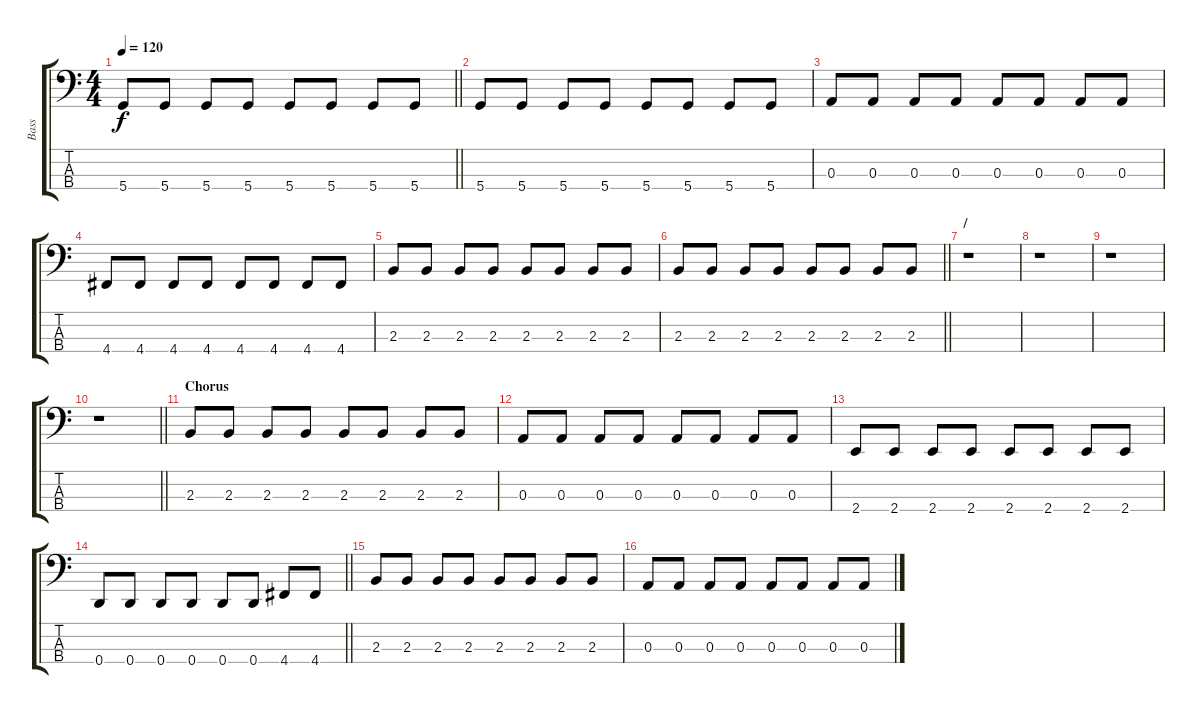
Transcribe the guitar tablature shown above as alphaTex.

\track ("Bass" "Bass") {instrument electricbasspick}
\staff {score tabs}
\tuning (G2 D2 A1 D1) {hide}
\ts (4 4)
\tempo 120
\clef f4
\barLineRight lightlight
\ks c
5.4.8{dy f} 5.4.8 5.4.8 5.4.8 5.4.8 5.4.8 5.4.8 5.4.8 |
5.4.8 5.4.8 5.4.8 5.4.8 5.4.8 5.4.8 5.4.8 5.4.8 |
0.3.8 0.3.8 0.3.8 0.3.8 0.3.8 0.3.8 0.3.8 0.3.8 |
4.4.8 4.4.8 4.4.8 4.4.8 4.4.8 4.4.8 4.4.8 4.4.8 |
2.3.8 2.3.8 2.3.8 2.3.8 2.3.8 2.3.8 2.3.8 2.3.8 |
\barLineRight lightlight
2.3.8 2.3.8 2.3.8 2.3.8 2.3.8 2.3.8 2.3.8 2.3.8 |
\section ("" "/")
r.1 |
r.1 |
r.1 |
\barLineRight lightlight
r.1 |
\section ("" "Chorus")
2.3.8 2.3.8 2.3.8 2.3.8 2.3.8 2.3.8 2.3.8 2.3.8 |
0.3.8 0.3.8 0.3.8 0.3.8 0.3.8 0.3.8 0.3.8 0.3.8 |
2.4.8 2.4.8 2.4.8 2.4.8 2.4.8 2.4.8 2.4.8 2.4.8 |
\barLineRight lightlight
0.4.8 0.4.8 0.4.8 0.4.8 0.4.8 0.4.8 4.4.8 4.4.8 |
2.3.8 2.3.8 2.3.8 2.3.8 2.3.8 2.3.8 2.3.8 2.3.8 |
0.3.8 0.3.8 0.3.8 0.3.8 0.3.8 0.3.8 0.3.8 0.3.8
